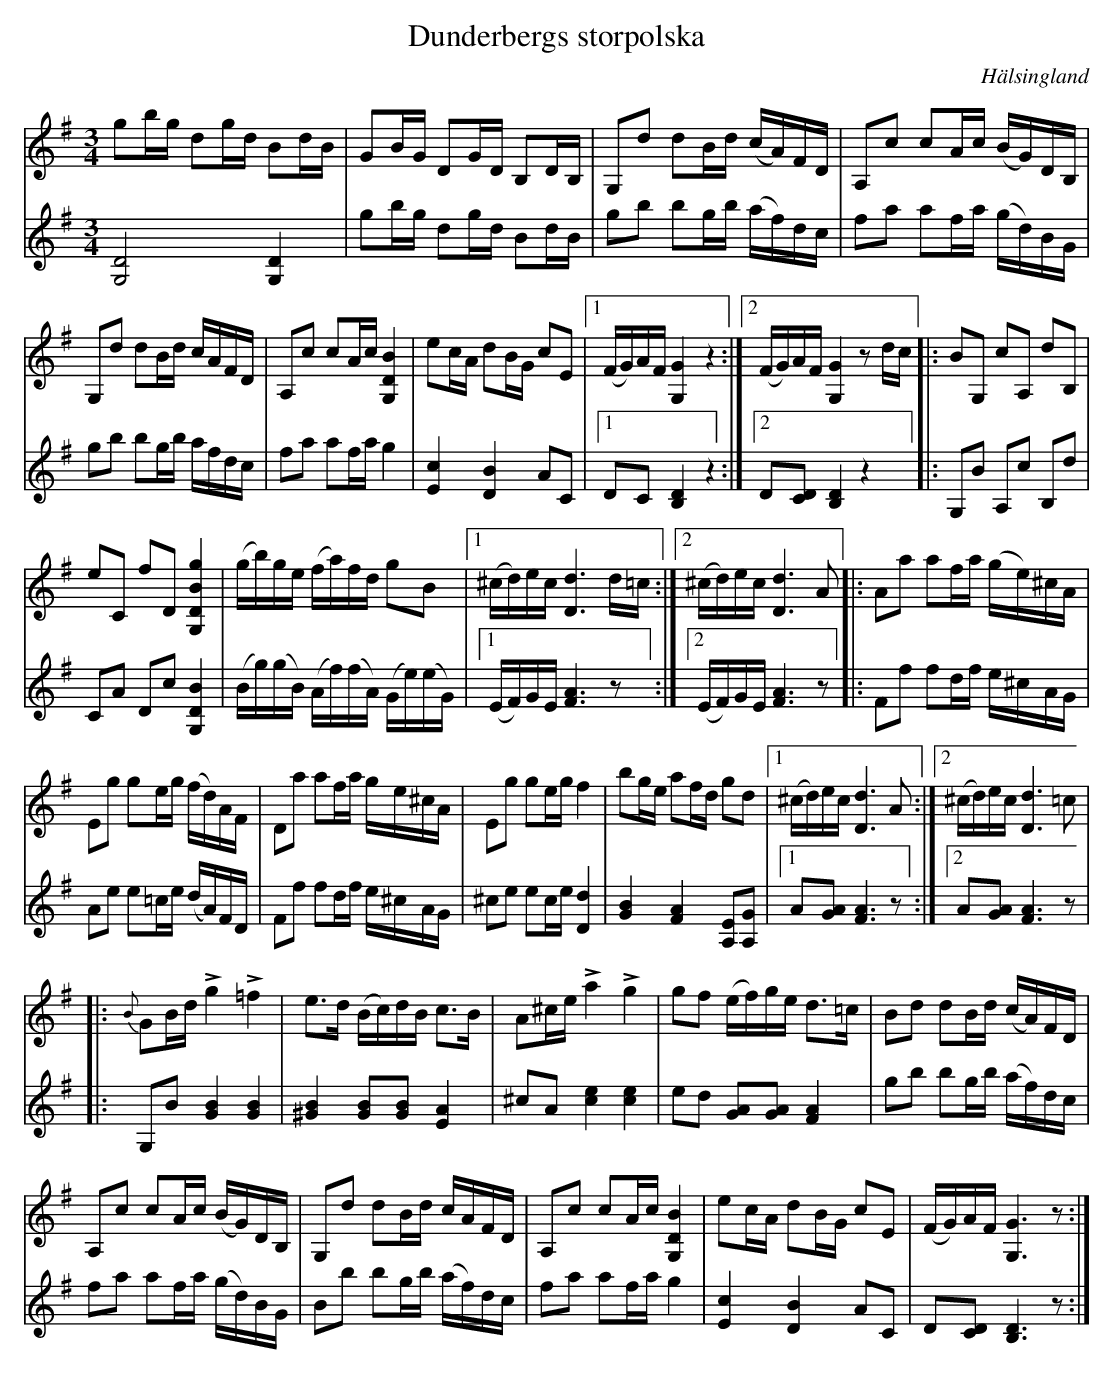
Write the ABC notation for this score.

X:1
T:Dunderbergs storpolska
O:Hälsingland
L:1/16
M:3/4
K:G
V:1
g2bg d2gd B2dB | G2BG D2GD B,2DB, | G,2d2 d2Bd (cA)FD | A,2c2 c2Ac (BG)DB, |
G,2d2 d2Bd cAFD | A,2c2 c2Ac [G,4D4B4] | e2cA d2BG c2E2 |1 (FG)AF [G,4G4] z4 :|2 (FG)AF [G,4G4] z2 dc |: B2G,2 c2A,2 d2B,2 |
e2C2 f2D2 [G,4D4B4g4] | (gb)ge (fa)fd g2B2 |1 (^cd)ec [D6d6] d=c :|2 (^cd)ec [D6d6] A2 |: A2a2 a2fa (ge)^cA |
E2g2 g2eg (fd)AF | D2a2 a2fa ge^cA | E2g2 g2eg f4 | b2ge a2fd g2d2 |1 (^cd)ec [D6d6] A2 :|2 (^cd)ec [D6d6] =c2 |
|: {B}G2Bd Lg4 L=f4 | e3d (Bc)dB c3B | A2^ce La4 Lg4 | g2f2 (ef)ge d3=c | B2d2 d2Bd (cA)FD |
A,2c2 c2Ac (BG)DB, |  G,2d2 d2Bd cAFD | A,2c2 c2Ac [G,4D4B4] | e2cA d2BG c2E2 | (FG)AF [G,6G6] z2 :|
V:2
[G,8D8] [G,4D4] | g2bg d2gd B2dB | g2b2 b2gb (af)dc | f2a2 a2fa (gd)BG |
g2b2 b2gb afdc | f2a2 a2fa g4 | [c4E4] [B4D4] A2C2 |1 D2C2 [B,4D4] z4 :|2 D2[C2D2] [B,4D4] z4 |: G,2B2 A,2c2 B,2d2 |
C2A2 D2c2 [G,4D4B4] | (Bg)(gB) (Af)(fA) (Ge)(eG) |1 (EF)GE [F6A6] z2 :|2 (EF)GE [F6A6] z2 |: F2f2 f2df e^cAG |
A2e2 e2=ce (dA)FD | F2f2 f2df e^cAG | ^c2e2 e2ce [D4d4] | [G4B4] [F4A4] [A,2E2][A,2G2] |1 A2[G2A2] [F6A6] z2 :|2 A2[G2A2] [F6A6] z2 |
|: G,2B2 [G4B4] [G4B4] | [^G4B4] [G2B2][G2B2] [E4A4] | ^c2A2 [c4e4] [c4e4] | e2d2 [G2A2][G2A2] [F4A4] | g2b2 b2gb (af)dc |
f2a2 a2fa (gd)BG | B2b2 b2gb (af)dc | f2a2 a2fa g4 | [c4E4] [B4D4] A2C2 | D2[D2C2] [B,6D6] z2 :|
